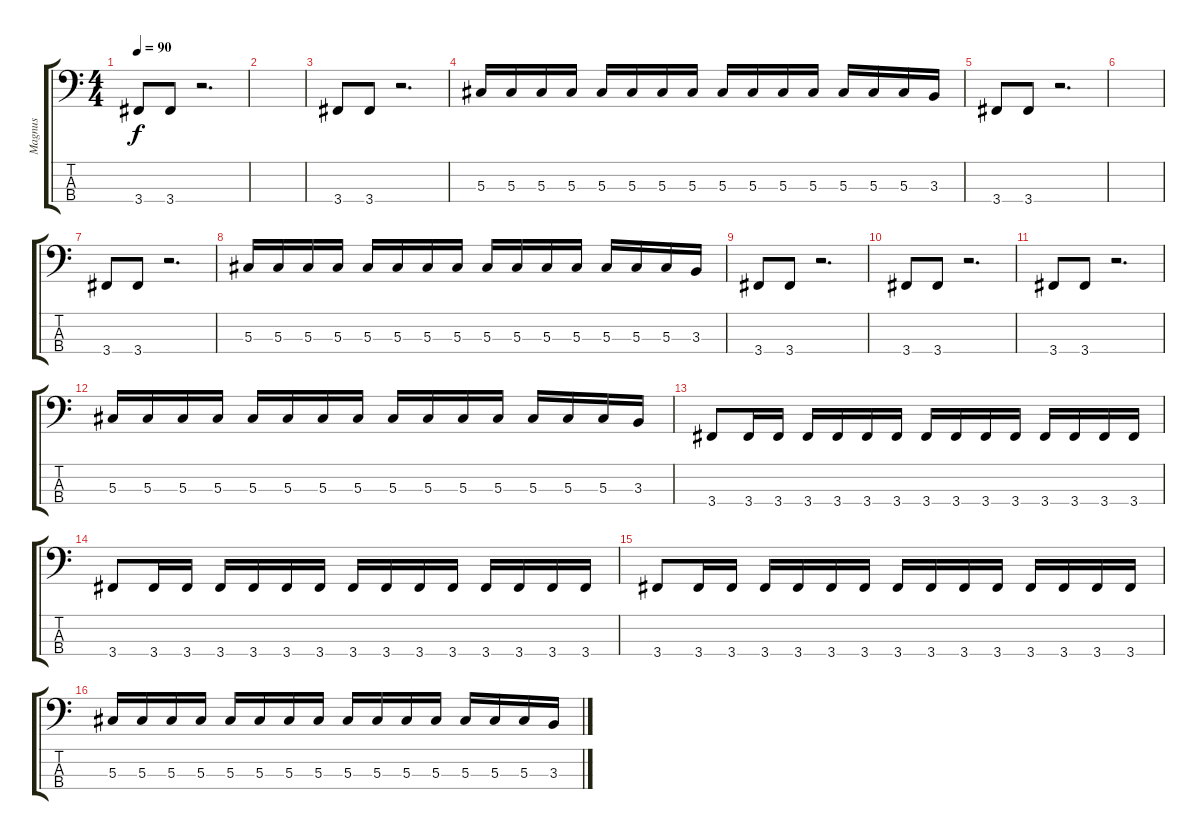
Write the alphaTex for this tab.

\track ("Magnus" "Magnus") {instrument electricbassfinger}
\staff {score tabs}
\tuning (Gb2 Db2 Ab1 Eb1) {hide}
\ts (4 4)
\tempo 90
\clef f4
\ks c
3.4.8{dy f instrument electricbassfinger} 3.4.8 r.2{d} |
|
3.4.8 3.4.8 r.2{d} |
5.3.16 5.3.16 5.3.16 5.3.16 5.3.16 5.3.16 5.3.16 5.3.16 5.3.16 5.3.16 5.3.16 5.3.16 5.3.16 5.3.16 5.3.16 3.3.16 |
3.4.8 3.4.8 r.2{d} |
|
3.4.8 3.4.8 r.2{d} |
5.3.16 5.3.16 5.3.16 5.3.16 5.3.16 5.3.16 5.3.16 5.3.16 5.3.16 5.3.16 5.3.16 5.3.16 5.3.16 5.3.16 5.3.16 3.3.16 |
3.4.8 3.4.8 r.2{d} |
3.4.8 3.4.8 r.2{d} |
3.4.8 3.4.8 r.2{d} |
5.3.16 5.3.16 5.3.16 5.3.16 5.3.16 5.3.16 5.3.16 5.3.16 5.3.16 5.3.16 5.3.16 5.3.16 5.3.16 5.3.16 5.3.16 3.3.16 |
3.4.8 3.4.16 3.4.16 3.4.16 3.4.16 3.4.16 3.4.16 3.4.16 3.4.16 3.4.16 3.4.16 3.4.16 3.4.16 3.4.16 3.4.16 |
3.4.8 3.4.16 3.4.16 3.4.16 3.4.16 3.4.16 3.4.16 3.4.16 3.4.16 3.4.16 3.4.16 3.4.16 3.4.16 3.4.16 3.4.16 |
3.4.8 3.4.16 3.4.16 3.4.16 3.4.16 3.4.16 3.4.16 3.4.16 3.4.16 3.4.16 3.4.16 3.4.16 3.4.16 3.4.16 3.4.16 |
5.3.16 5.3.16 5.3.16 5.3.16 5.3.16 5.3.16 5.3.16 5.3.16 5.3.16 5.3.16 5.3.16 5.3.16 5.3.16 5.3.16 5.3.16 3.3.16
